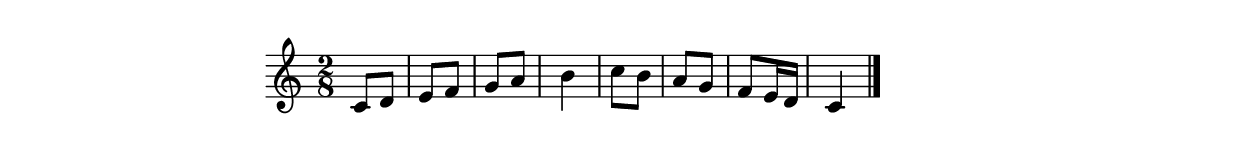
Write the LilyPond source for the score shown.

\version "2.18.2"

\paper{
indent=0\mm
line-width=120\mm
oddFooterMarkup=##f
oddHeaderMarkup=##f
bookTitleMarkup = ##f
scoreTitleMarkup = ##f
}

\relative c' {

\time 2/8

  c8[ d] | e[ f] | g[ a] | b4 |
  c8[ b] | a[ g] | f[ e16 d] | c4 |
  
  \bar "|."

}